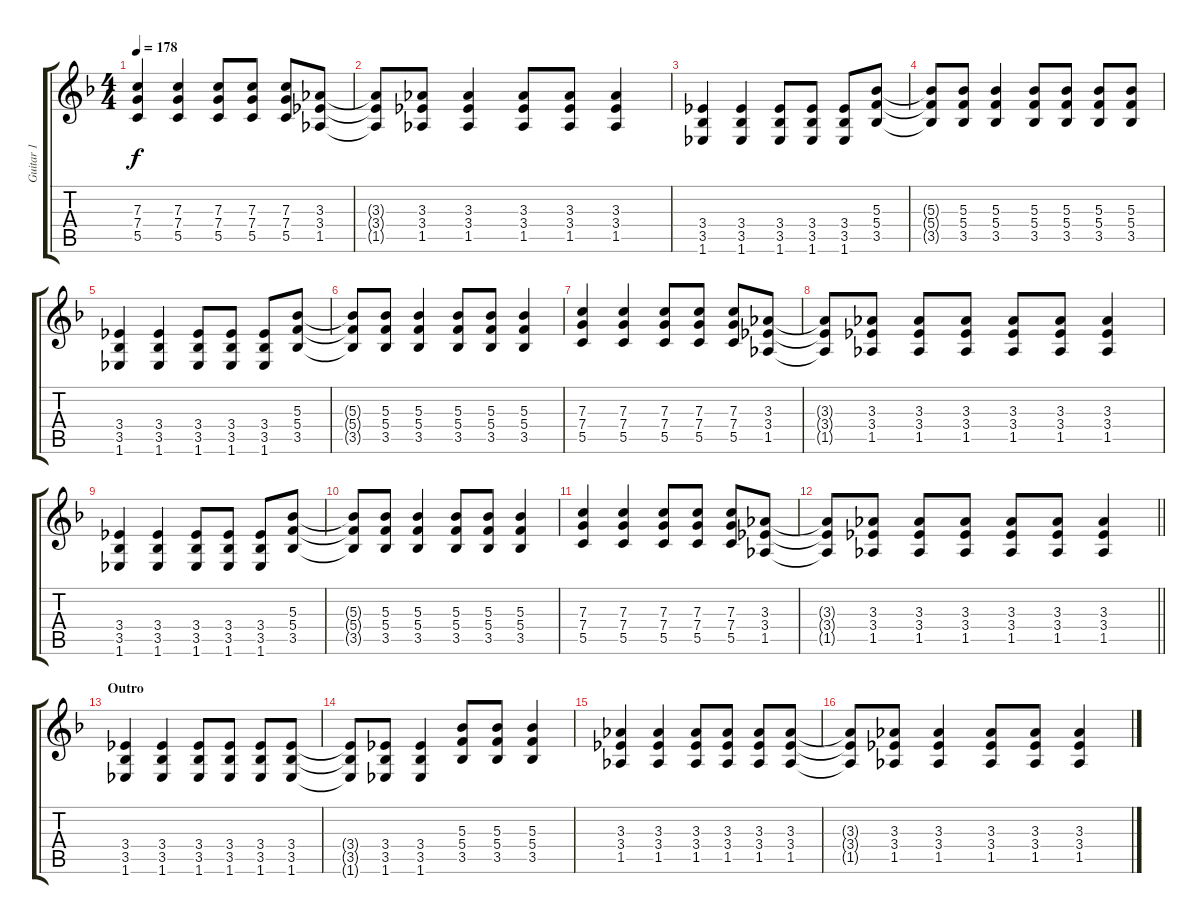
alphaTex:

\track ("Guitar 1" "Guitar 1") {instrument electricguitarclean}
\staff {score tabs}
\tuning (D4 A3 F3 C3 G2 D2) {hide}
\ts (4 4)
\tempo 178
\clef g2
\ks f
(7.3 7.4 5.5).4{dy f} (7.3 7.4 5.5).4 (7.3 7.4 5.5).8 (7.3 7.4 5.5).8 (7.3 7.4 5.5).8 (3.3 3.4 1.5).8 |
(3.3{t} 3.4{t} 1.5{t}).8 (3.3 3.4 1.5).8 (3.3 3.4 1.5).4 (3.3 3.4 1.5).8 (3.3 3.4 1.5).8 (3.3 3.4 1.5).4 |
(3.4 3.5 1.6).4 (3.4 3.5 1.6).4 (3.4 3.5 1.6).8 (3.4 3.5 1.6).8 (3.4 3.5 1.6).8 (5.3 5.4 3.5).8 |
(5.3{t} 5.4{t} 3.5{t}).8 (5.3 5.4 3.5).8 (5.3 5.4 3.5).4 (5.3 5.4 3.5).8 (5.3 5.4 3.5).8 (5.3 5.4 3.5).8 (5.3 5.4 3.5).8 |
(3.4 3.5 1.6).4 (3.4 3.5 1.6).4 (3.4 3.5 1.6).8 (3.4 3.5 1.6).8 (3.4 3.5 1.6).8 (5.3 5.4 3.5).8 |
(5.3{t} 5.4{t} 3.5{t}).8 (5.3 5.4 3.5).8 (5.3 5.4 3.5).4 (5.3 5.4 3.5).8 (5.3 5.4 3.5).8 (5.3 5.4 3.5).4 |
(7.3 7.4 5.5).4 (7.3 7.4 5.5).4 (7.3 7.4 5.5).8 (7.3 7.4 5.5).8 (7.3 7.4 5.5).8 (3.3 3.4 1.5).8 |
(3.3{t} 3.4{t} 1.5{t}).8 (3.3 3.4 1.5).8 (3.3 3.4 1.5).8 (3.3 3.4 1.5).8 (3.3 3.4 1.5).8 (3.3 3.4 1.5).8 (3.3 3.4 1.5).4 |
(3.4 3.5 1.6).4 (3.4 3.5 1.6).4 (3.4 3.5 1.6).8 (3.4 3.5 1.6).8 (3.4 3.5 1.6).8 (5.3 5.4 3.5).8 |
(5.3{t} 5.4{t} 3.5{t}).8 (5.3 5.4 3.5).8 (5.3 5.4 3.5).4 (5.3 5.4 3.5).8 (5.3 5.4 3.5).8 (5.3 5.4 3.5).4 |
(7.3 7.4 5.5).4 (7.3 7.4 5.5).4 (7.3 7.4 5.5).8 (7.3 7.4 5.5).8 (7.3 7.4 5.5).8 (3.3 3.4 1.5).8 |
\barLineRight lightlight
(3.3{t} 3.4{t} 1.5{t}).8 (3.3 3.4 1.5).8 (3.3 3.4 1.5).8 (3.3 3.4 1.5).8 (3.3 3.4 1.5).8 (3.3 3.4 1.5).8 (3.3 3.4 1.5).4 |
\section ("" "Outro")
(3.4 3.5 1.6).4 (3.4 3.5 1.6).4 (3.4 3.5 1.6).8 (3.4 3.5 1.6).8 (3.4 3.5 1.6).8 (3.4 3.5 1.6).8 |
(3.4{t} 3.5{t} 1.6{t}).8 (3.4 3.5 1.6).8 (3.4 3.5 1.6).4 (5.3 5.4 3.5).8 (5.3 5.4 3.5).8 (5.3 5.4 3.5).4 |
(3.3 3.4 1.5).4 (3.3 3.4 1.5).4 (3.3 3.4 1.5).8 (3.3 3.4 1.5).8 (3.3 3.4 1.5).8 (3.3 3.4 1.5).8 |
(3.3{t} 3.4{t} 1.5{t}).8 (3.3 3.4 1.5).8 (3.3 3.4 1.5).4 (3.3 3.4 1.5).8 (3.3 3.4 1.5).8 (3.3 3.4 1.5).4
